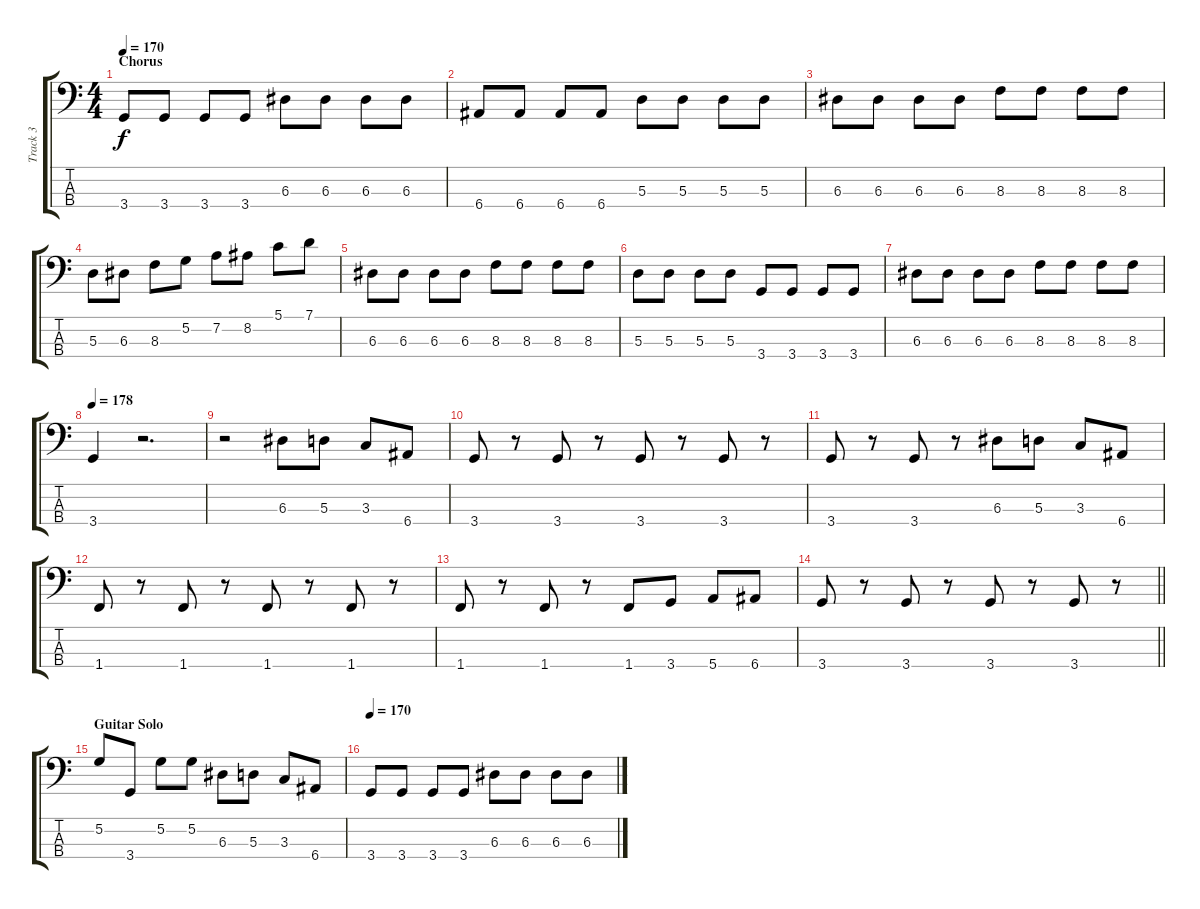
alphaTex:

\track ("Track 3" "Track 3") {instrument electricbassfinger}
\staff {score tabs}
\tuning (G2 D2 A1 E1) {hide}
\ts (4 4)
\section ("" "Chorus")
\tempo 170
\clef f4
\ks c
3.4.8{dy f} 3.4.8 3.4.8 3.4.8 6.3.8 6.3.8 6.3.8 6.3.8 |
6.4.8 6.4.8 6.4.8 6.4.8 5.3.8 5.3.8 5.3.8 5.3.8 |
6.3.8 6.3.8 6.3.8 6.3.8 8.3.8 8.3.8 8.3.8 8.3.8 |
5.3.8 6.3.8 8.3.8 5.2.8 7.2.8 8.2.8 5.1.8 7.1.8 |
6.3.8 6.3.8 6.3.8 6.3.8 8.3.8 8.3.8 8.3.8 8.3.8 |
5.3.8 5.3.8 5.3.8 5.3.8 3.4.8 3.4.8 3.4.8 3.4.8 |
6.3.8 6.3.8 6.3.8 6.3.8 8.3.8 8.3.8 8.3.8 8.3.8 |
\tempo 178
3.4.4 r.2{d} |
r.2 6.3.8 5.3.8 3.3.8 6.4.8 |
3.4.8 r.8 3.4.8 r.8 3.4.8 r.8 3.4.8 r.8 |
3.4.8 r.8 3.4.8 r.8 6.3.8 5.3.8 3.3.8 6.4.8 |
1.4.8 r.8 1.4.8 r.8 1.4.8 r.8 1.4.8 r.8 |
1.4.8 r.8 1.4.8 r.8 1.4.8 3.4.8 5.4.8 6.4.8 |
\barLineRight lightlight
3.4.8 r.8 3.4.8 r.8 3.4.8 r.8 3.4.8 r.8 |
\section ("" "Guitar Solo")
5.2.8 3.4.8 5.2.8 5.2.8 6.3.8 5.3.8 3.3.8 6.4.8 |
\tempo 170
3.4.8 3.4.8 3.4.8 3.4.8 6.3.8 6.3.8 6.3.8 6.3.8
